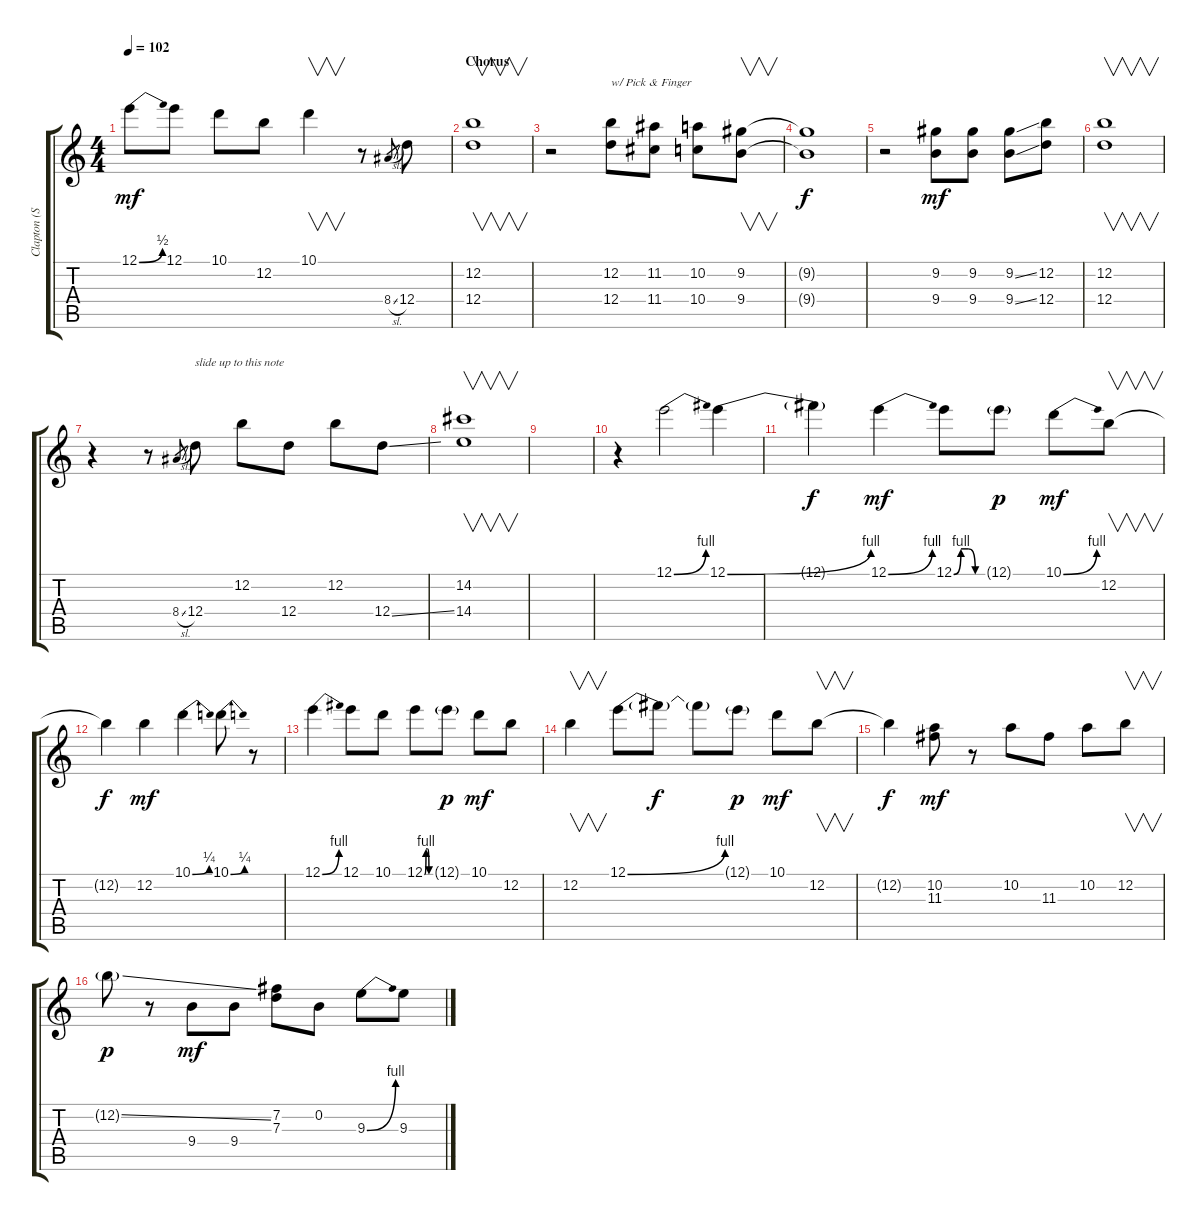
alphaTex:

\track ("Clapton (Slight Dist.)" "Clapton (S") {instrument electricguitarjazz}
\staff {score tabs}
\tuning (E4 B3 G3 D3 A2 E2) {hide}
\ts (4 4)
\tempo 102
\clef g2
\ks c
12.1{be (bend 0 0 60 2)}.8{dy mf} 12.1.8 10.1.8 12.2.8 10.1.4{v} r.8 8.4{sl}.8{gr} 12.4.8 |
\section ("" "Chorus")
(12.2 12.4).1{v} |
r.2 (12.2 12.4).8{txt "w/ Pick & Finger"} (11.2 11.4).8 (10.2 10.4).8 (9.2 9.4).8{v} |
(9.2{t} 9.4{t}).1{dy f} |
r.2 (9.2 9.4).8{dy mf} (9.2 9.4).8 (9.2{ss} 9.4{ss}).8 (12.2 12.4).8 |
(12.2 12.4).1{v} |
r.4 r.8 8.4{sl}.8{gr} 12.4.8{txt "slide up to this note"} 12.2.8 12.4.8 12.2.8 12.4{ss}.8 |
(14.2 14.4).1{v} |
|
r.4 12.1{be (bend 0 0 60 4)}.2 12.1{be (bend 0 0 60 4)}.4 |
12.1{t}.4{dy f} 12.1{be (bend 0 0 60 4)}.4{dy mf} 12.1{be (custom 0 0 15 4 30 4 45 0 60 0)}.8 12.1{g}.8{dy p} 10.1{be (bend 0 0 60 4)}.8{dy mf} 12.2.8{v} |
12.2{t}.4{dy f} 12.2.4{dy mf} 10.1{be (bend 0 0 60 1)}.4 10.1{be (bend 0 0 60 1)}.8 r.8 |
12.1{be (bend 0 0 60 4)}.4 12.1.8 10.1.8 12.1{be (custom 0 0 15 4 30 4 45 0 60 0)}.8 12.1{g}.8{dy p} 10.1.8{dy mf} 12.2.8 |
12.2.4{v} 12.1{be (bend 0 0 60 4)}.8 12.1{t}.8{dy f} 12.1{t}.8 12.1{g}.8{dy p} 10.1.8{dy mf} 12.2.8{v} |
12.2{t}.4{dy f} (10.2 11.3).8{dy mf} r.8 10.2.8 11.3.8 10.2.8 12.2.8{v} |
12.2{ss g}.8{dy p} r.8 9.4.8{dy mf} 9.4.8 (7.2 7.3).8 0.2.8 9.3{be (bend 0 0 60 4)}.8 9.3.8
